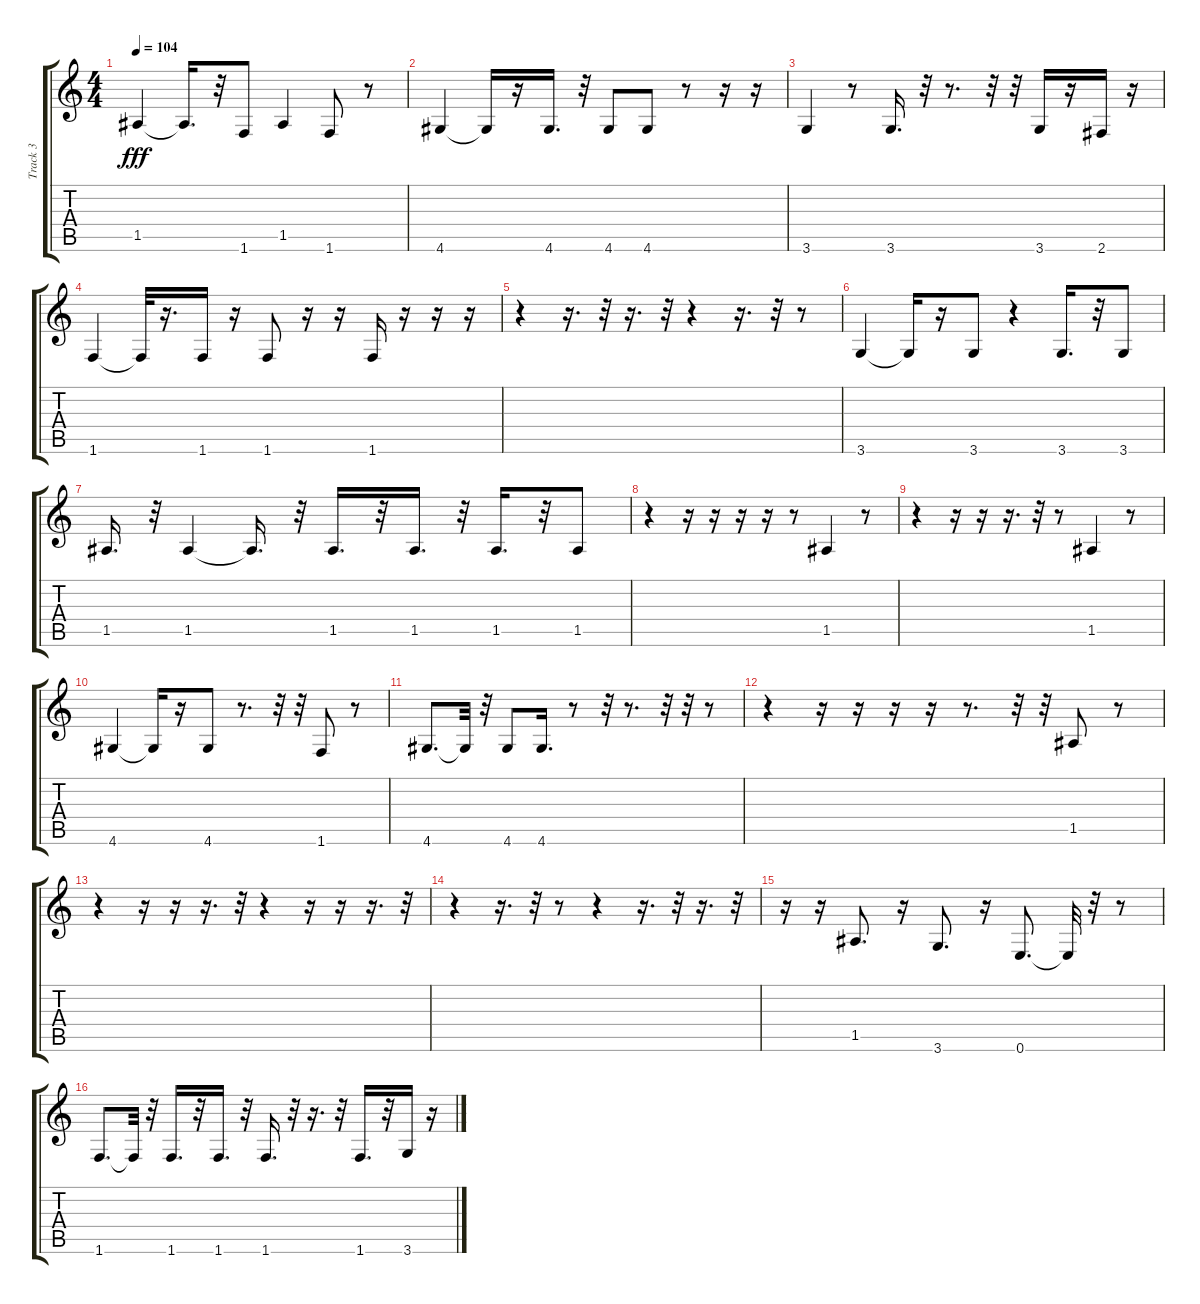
\track ("Track 3" "Track 3") {solo instrument electricbassfinger}
\staff {score tabs}
\tuning (E4 B3 G3 D3 A2 E2) {hide}
\ts (4 4)
\tempo 104
\clef g2
\ks c
1.5.4{dy fff} 1.5{t}.16{d} r.32 1.6.8 1.5.4 1.6.8 r.8 |
4.6.4 4.6{t}.16 r.16 4.6.16{d} r.32 4.6.8 4.6.8 r.8 r.16 r.16 |
3.6.4 r.8 3.6.16{d} r.32 r.8{d} r.32 r.32 3.6.16 r.16 2.6.16 r.16 |
1.6.4 1.6{t}.32 r.16{d} 1.6.16 r.16 1.6.8 r.16 r.16 1.6.16 r.16 r.16 r.16 |
r.4 r.16{d} r.32 r.16{d} r.32 r.4 r.16{d} r.32 r.8 |
3.6.4 3.6{t}.16 r.16 3.6.8 r.4 3.6.16{d} r.32 3.6.8 |
1.5.16{d} r.32 1.5.4 1.5{t}.16{d} r.32 1.5.16{d} r.32 1.5.16{d} r.32 1.5.16{d} r.32 1.5.8 |
r.4 r.16 r.16 r.16 r.16 r.8 1.5.4 r.8 |
r.4 r.16 r.16 r.16{d} r.32 r.8 1.5.4 r.8 |
4.6.4 4.6{t}.16 r.16 4.6.8 r.8{d} r.32 r.32 1.6.8 r.8 |
4.6.8{d} 4.6{t}.32 r.32 4.6.8 4.6.16{d} r.8 r.32 r.8{d} r.32 r.32 r.8 |
r.4 r.16 r.16 r.16 r.16 r.8{d} r.32 r.32 1.5.8 r.8 |
r.4 r.16 r.16 r.16{d} r.32 r.4 r.16 r.16 r.16{d} r.32 |
r.4 r.16{d} r.32 r.8 r.4 r.16{d} r.32 r.16{d} r.32 |
r.16 r.16 1.5.8{d} r.16 3.6.8{d} r.16 0.6.8{d} 0.6{t}.32 r.32 r.8 |
1.6.8{d} 1.6{t}.32 r.32 1.6.16{d} r.32 1.6.16{d} r.32 1.6.16{d} r.32 r.16{d} r.32 1.6.16{d} r.32 3.6.16 r.16
